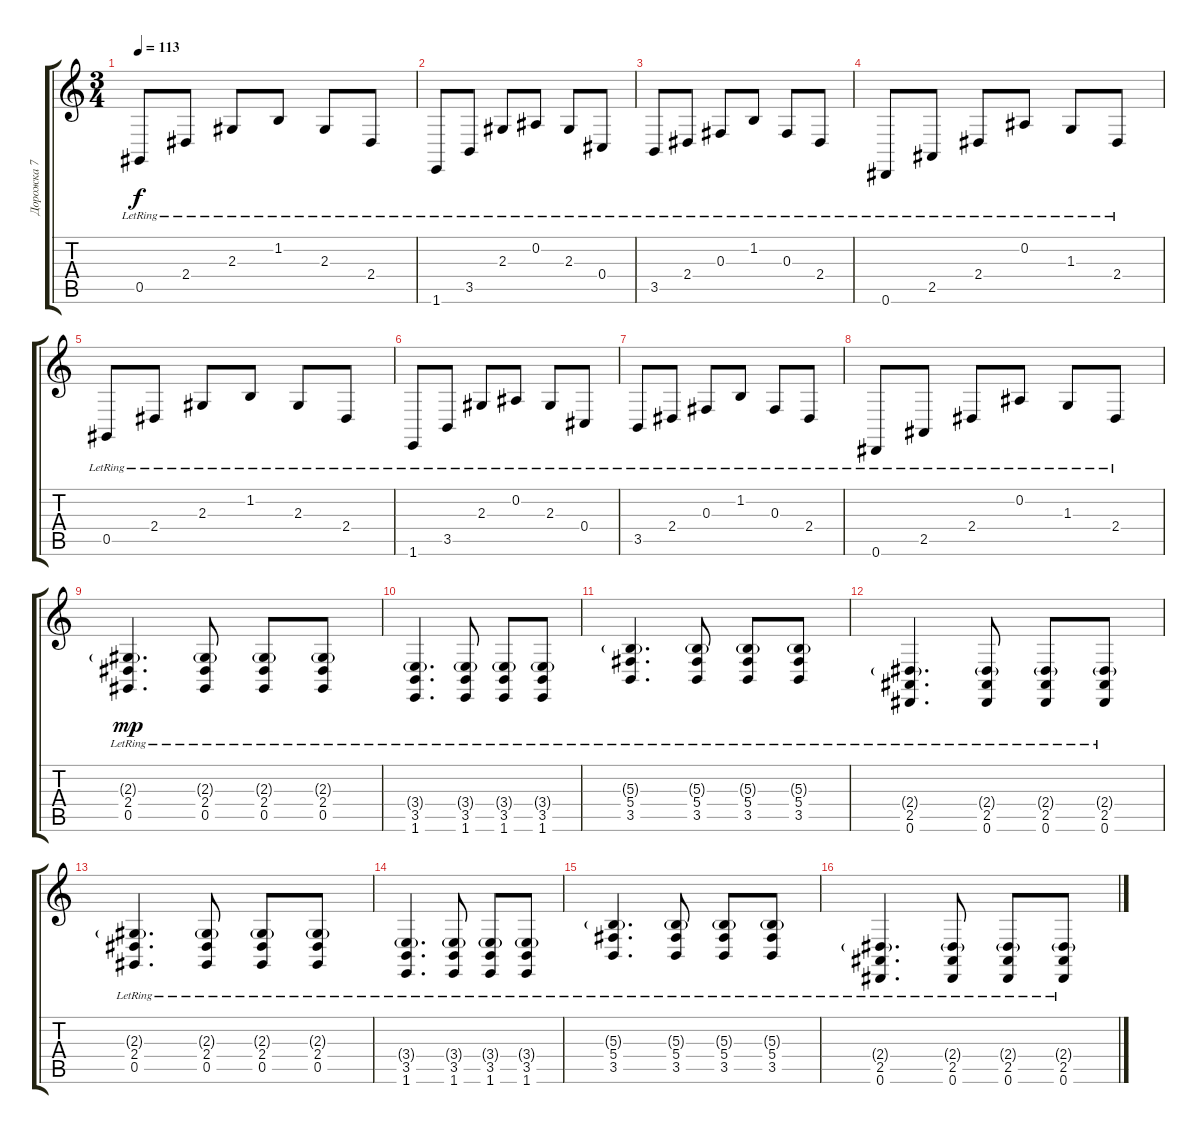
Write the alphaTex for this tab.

\track ("Дорожка 7" "Дорожка 7") {instrument brightacousticpiano}
\staff {score tabs}
\tuning (Eb4 Bb3 Gb3 Db3 Ab2 Eb2) {hide}
\ts (3 4)
\tempo 113
\clef g2
\ks c
0.5{lr}.8{dy f} 2.4{lr}.8 2.3{lr}.8 1.2{lr}.8 2.3{lr}.8 2.4{lr}.8 |
1.6{lr}.8 3.5{lr}.8 2.3{lr}.8 0.2{lr}.8 2.3{lr}.8 0.4{lr}.8 |
3.5{lr}.8 2.4{lr}.8 0.3{lr}.8 1.2{lr}.8 0.3{lr}.8 2.4{lr}.8 |
0.6{lr}.8 2.5{lr}.8 2.4{lr}.8 0.2{lr}.8 1.3{lr}.8 2.4{lr}.8 |
0.5{lr}.8 2.4{lr}.8 2.3{lr}.8 1.2{lr}.8 2.3{lr}.8 2.4{lr}.8 |
1.6{lr}.8 3.5{lr}.8 2.3{lr}.8 0.2{lr}.8 2.3{lr}.8 0.4{lr}.8 |
3.5{lr}.8 2.4{lr}.8 0.3{lr}.8 1.2{lr}.8 0.3{lr}.8 2.4{lr}.8 |
0.6{lr}.8 2.5{lr}.8 2.4{lr}.8 0.2{lr}.8 1.3{lr}.8 2.4{lr}.8 |
(2.3{g lr} 2.4{lr} 0.5{lr}).4{d dy mp} (2.3{g lr} 2.4{lr} 0.5{lr}).8 (2.3{g lr} 2.4{lr} 0.5{lr}).8 (2.3{g lr} 2.4{lr} 0.5{lr}).8 |
(3.4{g lr} 3.5{lr} 1.6{lr}).4{d} (3.4{g lr} 3.5{lr} 1.6{lr}).8 (3.4{g lr} 3.5{lr} 1.6{lr}).8 (3.4{g lr} 3.5{lr} 1.6{lr}).8 |
(5.3{g lr} 5.4{lr} 3.5{lr}).4{d} (5.3{g lr} 5.4{lr} 3.5{lr}).8 (5.3{g lr} 5.4{lr} 3.5{lr}).8 (5.3{g lr} 5.4{lr} 3.5{lr}).8 |
(2.4{g lr} 2.5{lr} 0.6{lr}).4{d} (2.4{g lr} 2.5{lr} 0.6{lr}).8 (2.4{g lr} 2.5{lr} 0.6{lr}).8 (2.4{g lr} 2.5{lr} 0.6{lr}).8 |
(2.3{g lr} 2.4{lr} 0.5{lr}).4{d} (2.3{g lr} 2.4{lr} 0.5{lr}).8 (2.3{g lr} 2.4{lr} 0.5{lr}).8 (2.3{g lr} 2.4{lr} 0.5{lr}).8 |
(3.4{g lr} 3.5{lr} 1.6{lr}).4{d} (3.4{g lr} 3.5{lr} 1.6{lr}).8 (3.4{g lr} 3.5{lr} 1.6{lr}).8 (3.4{g lr} 3.5{lr} 1.6{lr}).8 |
(5.3{g lr} 5.4{lr} 3.5{lr}).4{d} (5.3{g lr} 5.4{lr} 3.5{lr}).8 (5.3{g lr} 5.4{lr} 3.5{lr}).8 (5.3{g lr} 5.4{lr} 3.5{lr}).8 |
(2.4{g lr} 2.5{lr} 0.6{lr}).4{d} (2.4{g lr} 2.5{lr} 0.6{lr}).8 (2.4{g lr} 2.5{lr} 0.6{lr}).8 (2.4{g lr} 2.5{lr} 0.6{lr}).8
